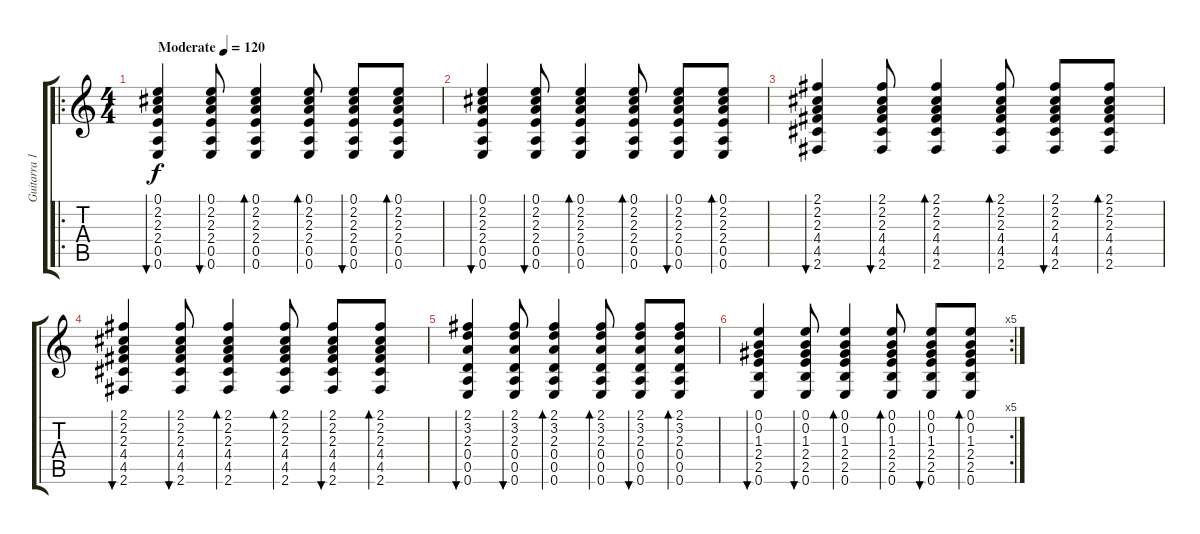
\track ("Guitarra 1" "Guitarra 1") {instrument acousticguitarsteel}
\staff {score tabs}
\tuning (E4 B3 G3 D3 A2 E2) {hide}
\ro
\ts (4 4)
\tempo (120 "Moderate")
\clef g2
\ks c
(0.1 2.2 2.3 2.4 0.5 0.6).4{bu 30 dy f instrument acousticguitarsteel} (0.1 2.2 2.3 2.4 0.5 0.6).8{bu 30} (0.1 2.2 2.3 2.4 0.5 0.6).4{bd 30} (0.1 2.2 2.3 2.4 0.5 0.6).8{bd 30} (0.1 2.2 2.3 2.4 0.5 0.6).8{bu 30} (0.1 2.2 2.3 2.4 0.5 0.6).8{bd 30} |
(0.1 2.2 2.3 2.4 0.5 0.6).4{bu 30} (0.1 2.2 2.3 2.4 0.5 0.6).8{bu 30} (0.1 2.2 2.3 2.4 0.5 0.6).4{bd 30} (0.1 2.2 2.3 2.4 0.5 0.6).8{bd 30} (0.1 2.2 2.3 2.4 0.5 0.6).8{bu 30} (0.1 2.2 2.3 2.4 0.5 0.6).8{bd 30} |
(2.1 2.2 2.3 4.4 4.5 2.6).4{bu 30} (2.1 2.2 2.3 4.4 4.5 2.6).8{bu 30} (2.1 2.2 2.3 4.4 4.5 2.6).4{bd 30} (2.1 2.2 2.3 4.4 4.5 2.6).8{bd 30} (2.1 2.2 2.3 4.4 4.5 2.6).8{bu 30} (2.1 2.2 2.3 4.4 4.5 2.6).8{bd 30} |
(2.1 2.2 2.3 4.4 4.5 2.6).4{bu 30} (2.1 2.2 2.3 4.4 4.5 2.6).8{bu 30} (2.1 2.2 2.3 4.4 4.5 2.6).4{bd 30} (2.1 2.2 2.3 4.4 4.5 2.6).8{bd 30} (2.1 2.2 2.3 4.4 4.5 2.6).8{bu 30} (2.1 2.2 2.3 4.4 4.5 2.6).8{bd 30} |
(2.1 3.2 2.3 0.4 0.5 0.6).4{bu 30} (2.1 3.2 2.3 0.4 0.5 0.6).8{bu 30} (2.1 3.2 2.3 0.4 0.5 0.6).4{bd 30} (2.1 3.2 2.3 0.4 0.5 0.6).8{bd 30} (2.1 3.2 2.3 0.4 0.5 0.6).8{bu 30} (2.1 3.2 2.3 0.4 0.5 0.6).8{bd 30} |
\rc 5
(0.1 0.2 1.3 2.4 2.5 0.6).4{bu 30} (0.1 0.2 1.3 2.4 2.5 0.6).8{bu 30} (0.1 0.2 1.3 2.4 2.5 0.6).4{bd 30} (0.1 0.2 1.3 2.4 2.5 0.6).8{bd 30} (0.1 0.2 1.3 2.4 2.5 0.6).8{bu 30} (0.1 0.2 1.3 2.4 2.5 0.6).8{bd 30}
